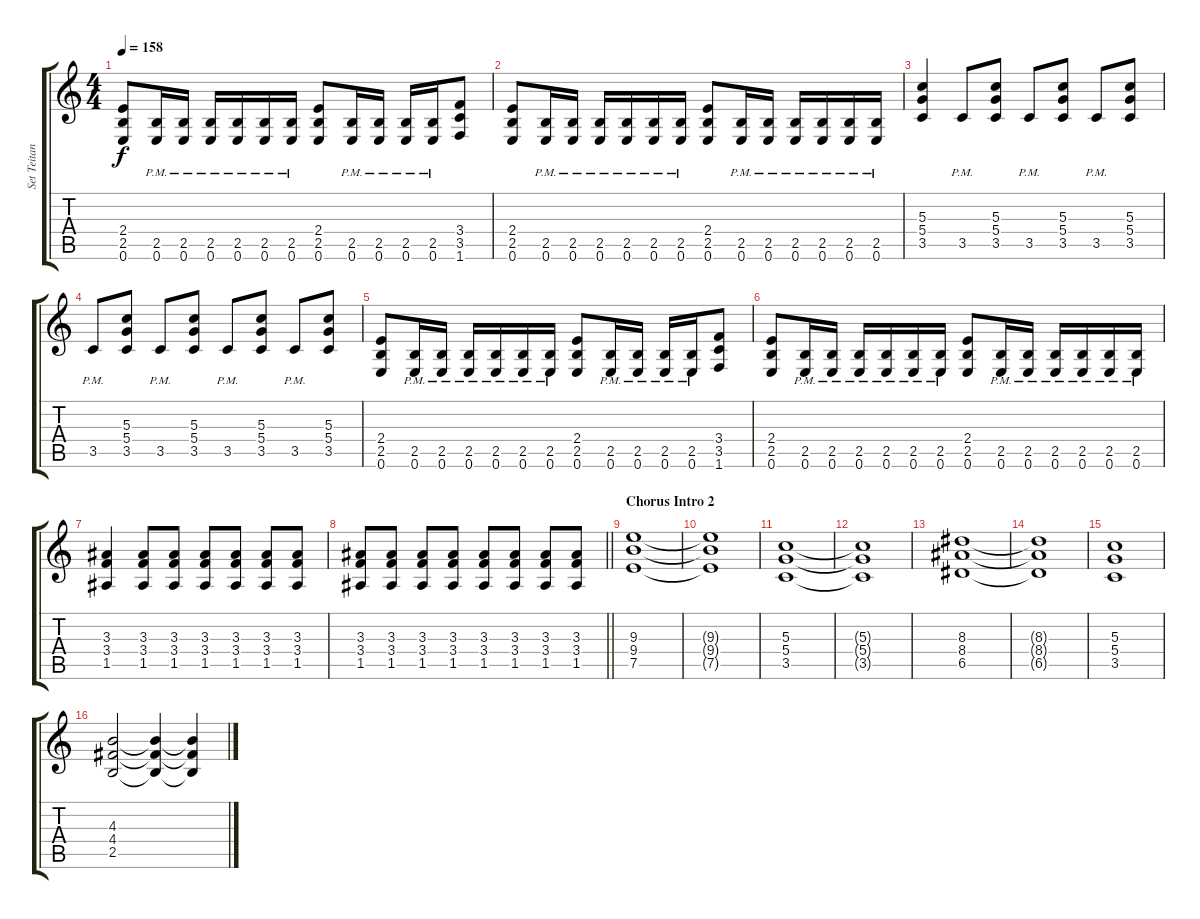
\track ("Set Teitan" "Set Teitan") {instrument distortionguitar}
\staff {score tabs}
\tuning (E4 B3 G3 D3 A2 E2) {hide}
\ts (4 4)
\tempo 158
\clef g2
\ks c
(2.4 2.5 0.6).8{dy f} (2.5 0.6{pm}).16 (2.5 0.6{pm}).16 (2.5 0.6{pm}).16 (2.5 0.6{pm}).16 (2.5 0.6{pm}).16 (2.5 0.6{pm}).16 (2.4 2.5 0.6).8 (2.5 0.6{pm}).16 (2.5 0.6{pm}).16 (2.5 0.6{pm}).16 (2.5 0.6{pm}).16 (3.4 3.5 1.6).8 |
(2.4 2.5 0.6).8 (2.5 0.6{pm}).16 (2.5 0.6{pm}).16 (2.5 0.6{pm}).16 (2.5 0.6{pm}).16 (2.5 0.6{pm}).16 (2.5 0.6{pm}).16 (2.4 2.5 0.6).8 (2.5 0.6{pm}).16 (2.5 0.6{pm}).16 (2.5 0.6{pm}).16 (2.5 0.6{pm}).16 (2.5{pm} 0.6{pm}).16 (2.5{pm} 0.6{pm}).16 |
(5.3 5.4 3.5).4 3.5{pm}.8 (5.3 5.4 3.5).8 3.5{pm}.8 (5.3 5.4 3.5).8 3.5{pm}.8 (5.3 5.4 3.5).8 |
3.5{pm}.8 (5.3 5.4 3.5).8 3.5{pm}.8 (5.3 5.4 3.5).8 3.5{pm}.8 (5.3 5.4 3.5).8 3.5{pm}.8 (5.3 5.4 3.5).8 |
(2.4 2.5 0.6).8 (2.5 0.6{pm}).16 (2.5 0.6{pm}).16 (2.5 0.6{pm}).16 (2.5 0.6{pm}).16 (2.5 0.6{pm}).16 (2.5 0.6{pm}).16 (2.4 2.5 0.6).8 (2.5 0.6{pm}).16 (2.5 0.6{pm}).16 (2.5 0.6{pm}).16 (2.5 0.6{pm}).16 (3.4 3.5 1.6).8 |
(2.4 2.5 0.6).8 (2.5 0.6{pm}).16 (2.5 0.6{pm}).16 (2.5 0.6{pm}).16 (2.5 0.6{pm}).16 (2.5 0.6{pm}).16 (2.5 0.6{pm}).16 (2.4 2.5 0.6).8 (2.5 0.6{pm}).16 (2.5 0.6{pm}).16 (2.5 0.6{pm}).16 (2.5 0.6{pm}).16 (2.5{pm} 0.6{pm}).16 (2.5{pm} 0.6{pm}).16 |
(3.3 3.4 1.5).4 (3.3 3.4 1.5).8 (3.3 3.4 1.5).8 (3.3 3.4 1.5).8 (3.3 3.4 1.5).8 (3.3 3.4 1.5).8 (3.3 3.4 1.5).8 |
\barLineRight lightlight
(3.3 3.4 1.5).8 (3.3 3.4 1.5).8 (3.3 3.4 1.5).8 (3.3 3.4 1.5).8 (3.3 3.4 1.5).8 (3.3 3.4 1.5).8 (3.3 3.4 1.5).8 (3.3 3.4 1.5).8 |
\section ("" "Chorus Intro 2")
(9.3 9.4 7.5).1 |
(9.3{t} 9.4{t} 7.5{t}).1 |
(5.3 5.4 3.5).1 |
(5.3{t} 5.4{t} 3.5{t}).1 |
(8.3 8.4 6.5).1 |
(8.3{t} 8.4{t} 6.5{t}).1 |
(5.3 5.4 3.5).1 |
(4.3 4.4 2.5).2 (4.3{t} 4.4{t} 2.5{t}).4 (4.3{sl t} 4.4{ss t} 2.5{ss t}).4
